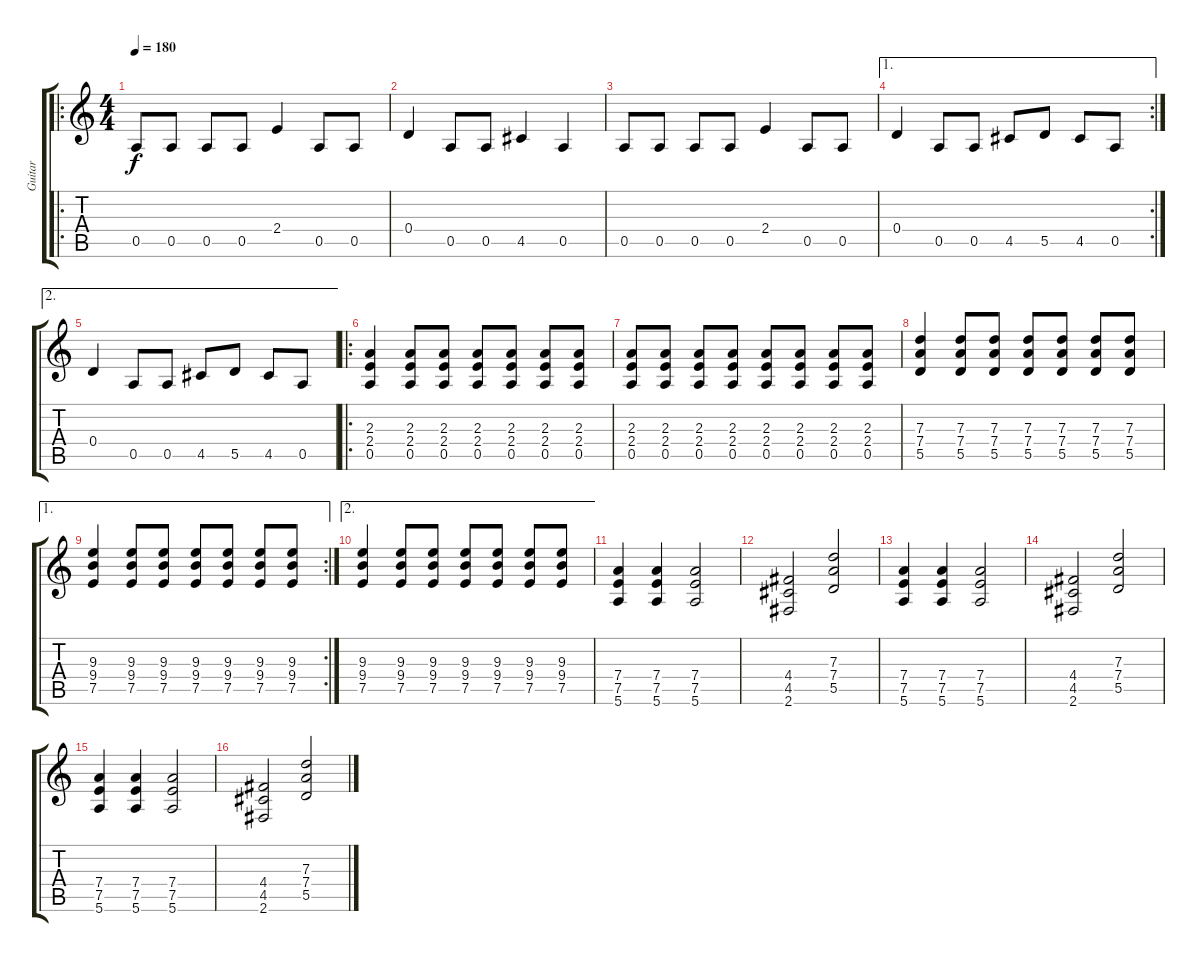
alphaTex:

\track ("Guitar" "Guitar") {instrument distortionguitar}
\staff {score tabs}
\tuning (E4 B3 G3 D3 A2 E2) {hide}
\ro
\ts (4 4)
\tempo 180
\clef g2
\ks c
0.5.8{dy f instrument distortionguitar} 0.5.8 0.5.8 0.5.8 2.4.4 0.5.8 0.5.8 |
0.4.4 0.5.8 0.5.8 4.5.4 0.5.4 |
0.5.8 0.5.8 0.5.8 0.5.8 2.4.4 0.5.8 0.5.8 |
\ae 1
\rc 2
0.4.4 0.5.8 0.5.8 4.5.8 5.5.8 4.5.8 0.5.8 |
\ae 2
0.4.4 0.5.8 0.5.8 4.5.8 5.5.8 4.5.8 0.5.8 |
\ro
(2.3 2.4 0.5).4{volume 14 instrument distortionguitar} (2.3 2.4 0.5).8{instrument electricguitarmuted} (2.3 2.4 0.5).8 (2.3 2.4 0.5).8 (2.3 2.4 0.5).8 (2.3 2.4 0.5).8 (2.3 2.4 0.5).8 |
(2.3 2.4 0.5).8 (2.3 2.4 0.5).8 (2.3 2.4 0.5).8 (2.3 2.4 0.5).8 (2.3 2.4 0.5).8 (2.3 2.4 0.5).8 (2.3 2.4 0.5).8 (2.3 2.4 0.5).8 |
(7.3 7.4 5.5).4{instrument distortionguitar} (7.3 7.4 5.5).8{instrument electricguitarmuted} (7.3 7.4 5.5).8 (7.3 7.4 5.5).8 (7.3 7.4 5.5).8 (7.3 7.4 5.5).8 (7.3 7.4 5.5).8 |
\ae 1
\rc 2
(9.3 9.4 7.5).4{instrument distortionguitar} (9.3 9.4 7.5).8{instrument electricguitarmuted} (9.3 9.4 7.5).8 (9.3 9.4 7.5).8 (9.3 9.4 7.5).8 (9.3 9.4 7.5).8 (9.3 9.4 7.5).8 |
\ae 2
(9.3 9.4 7.5).4{instrument distortionguitar} (9.3 9.4 7.5).8{instrument electricguitarmuted} (9.3 9.4 7.5).8 (9.3 9.4 7.5).8 (9.3 9.4 7.5).8 (9.3 9.4 7.5).8 (9.3 9.4 7.5).8 |
(7.4 7.5 5.6).4{volume 16 instrument distortionguitar} (7.4 7.5 5.6).4 (7.4 7.5 5.6).2 |
(4.4 4.5 2.6).2 (7.3 7.4 5.5).2 |
(7.4 7.5 5.6).4 (7.4 7.5 5.6).4 (7.4 7.5 5.6).2 |
(4.4 4.5 2.6).2 (7.3 7.4 5.5).2 |
(7.4 7.5 5.6).4 (7.4 7.5 5.6).4 (7.4 7.5 5.6).2 |
(4.4 4.5 2.6).2 (7.3 7.4 5.5).2
